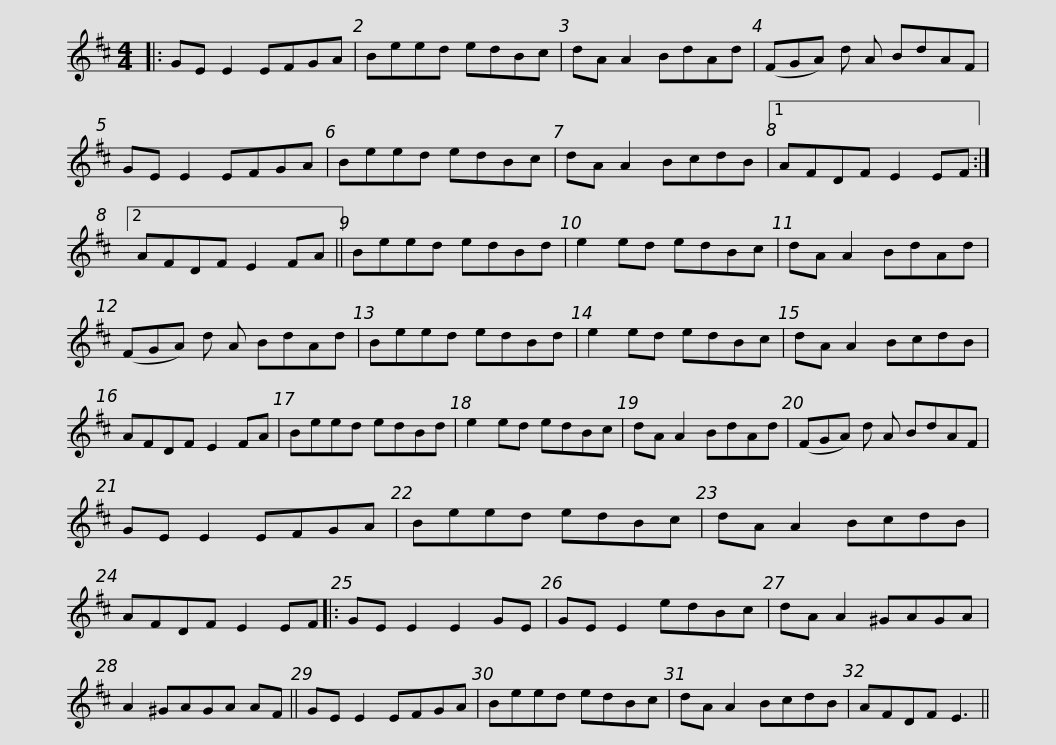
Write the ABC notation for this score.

X:1
L:1/8
M:4/4
I:linebreak $
K:D
V:1 treble
V:1
|: GE E2 EFGA | Beed edBc | dA A2 BdAd | (FGA) d A BdAF | GE E2 EFGA |$ %5
 Beed edBc | dA A2 BcdB |1 AFDF E2 EF :|2 AFDF E2 FA || Beed edBd | %10
 e2 ed edBc |$ dA A2 BdAd | (FGA) d A BdAd | Beed edBd | e2 ed edBc | %15
 dA A2 BcdB | AFDF E2 FA |$ Beed edBd | e2 ed edBc | dA A2 BdAd | %20
 (FGA) d A BdAF | GE E2 EFGA |$ Beed edBc | dA A2 BcdB | AFDF E2 EF |: %25
 GE E2 E2 GE | GE E2 edBc | dA A2 ^GAGA |$ A2 ^GAGA AF || GE E2 EFGA | %30
 Beed edBc | dA A2 BcdB | AFDF E3 || %33
